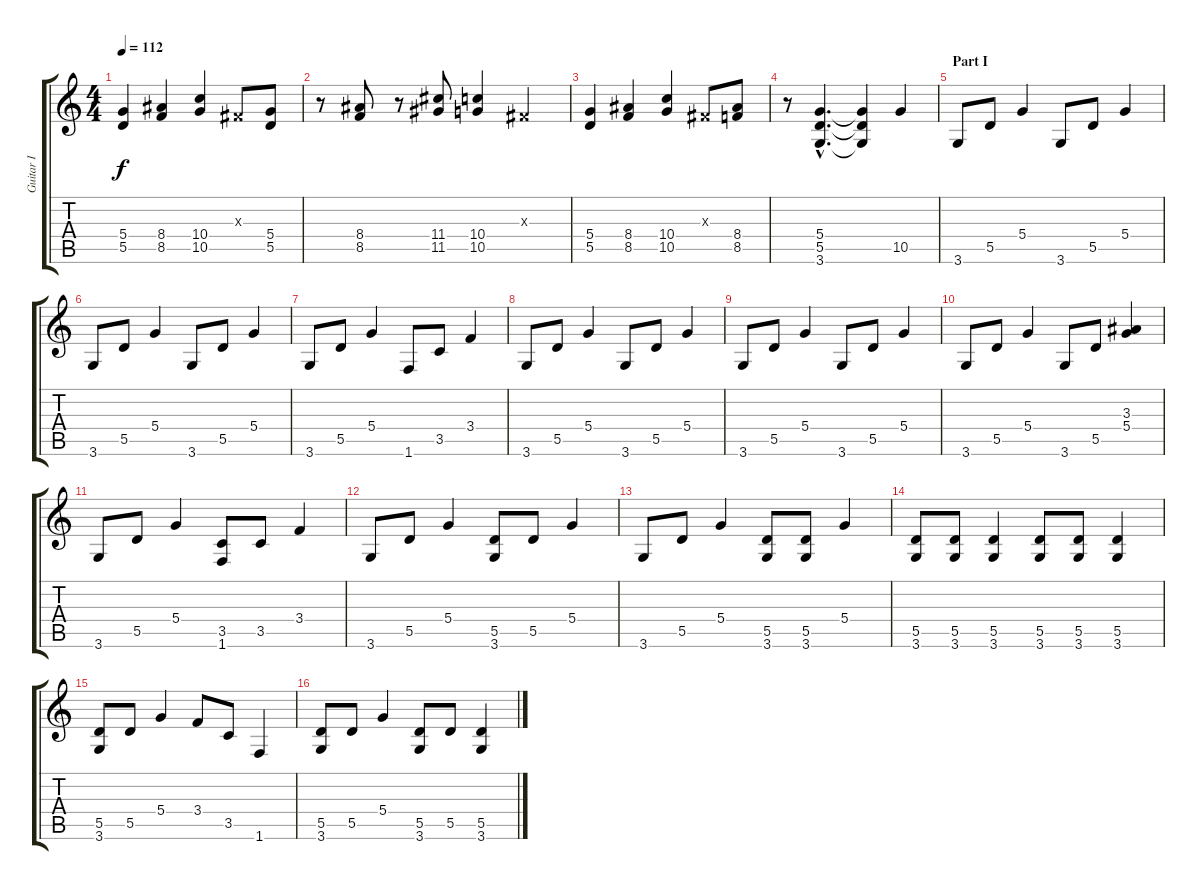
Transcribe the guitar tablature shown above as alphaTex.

\track ("Guitar I" "Guitar I") {instrument overdrivenguitar}
\staff {score tabs}
\tuning (E4 B3 G3 D3 A2 E2) {hide}
\ts (4 4)
\tempo 112
\clef g2
\ks c
(5.4 5.5).4{dy f} (8.4 8.5).4 (10.4 10.5).4 -1.3{x}.8 (5.4 5.5).8 |
r.8 (8.4 8.5).8 r.8 (11.4 11.5).8 (10.4 10.5).4 -1.3{x}.4 |
(5.4 5.5).4 (8.4 8.5).4 (10.4 10.5).4 -1.3{x}.8 (8.4 8.5).8 |
r.8 (5.4{hac} 5.5{hac} 3.6{hac}).4{d} (5.4{t} 5.5{t} 3.6{t}).4 10.5.4 |
\section ("" "Part I")
3.6.8 5.5.8 5.4.4 3.6.8 5.5.8 5.4.4 |
3.6.8 5.5.8 5.4.4 3.6.8 5.5.8 5.4.4 |
3.6.8 5.5.8 5.4.4 1.6.8 3.5.8 3.4.4 |
3.6.8 5.5.8 5.4.4 3.6.8 5.5.8 5.4.4 |
3.6.8 5.5.8 5.4.4 3.6.8 5.5.8 5.4.4 |
3.6.8 5.5.8 5.4.4 3.6.8 5.5.8 (3.3 5.4).4 |
3.6.8 5.5.8 5.4.4 (3.5 1.6).8 3.5.8 3.4.4 |
3.6.8 5.5.8 5.4.4 (5.5 3.6).8 5.5.8 5.4.4 |
3.6.8 5.5.8 5.4.4 (5.5 3.6).8 (5.5 3.6).8 5.4.4 |
(5.5 3.6).8 (5.5 3.6).8 (5.5 3.6).4 (5.5 3.6).8 (5.5 3.6).8 (5.5 3.6).4 |
(5.5 3.6).8 5.5.8 5.4.4 3.4.8 3.5.8 1.6.4 |
(5.5 3.6).8 5.5.8 5.4.4 (5.5 3.6).8 5.5.8 (5.5 3.6).4
